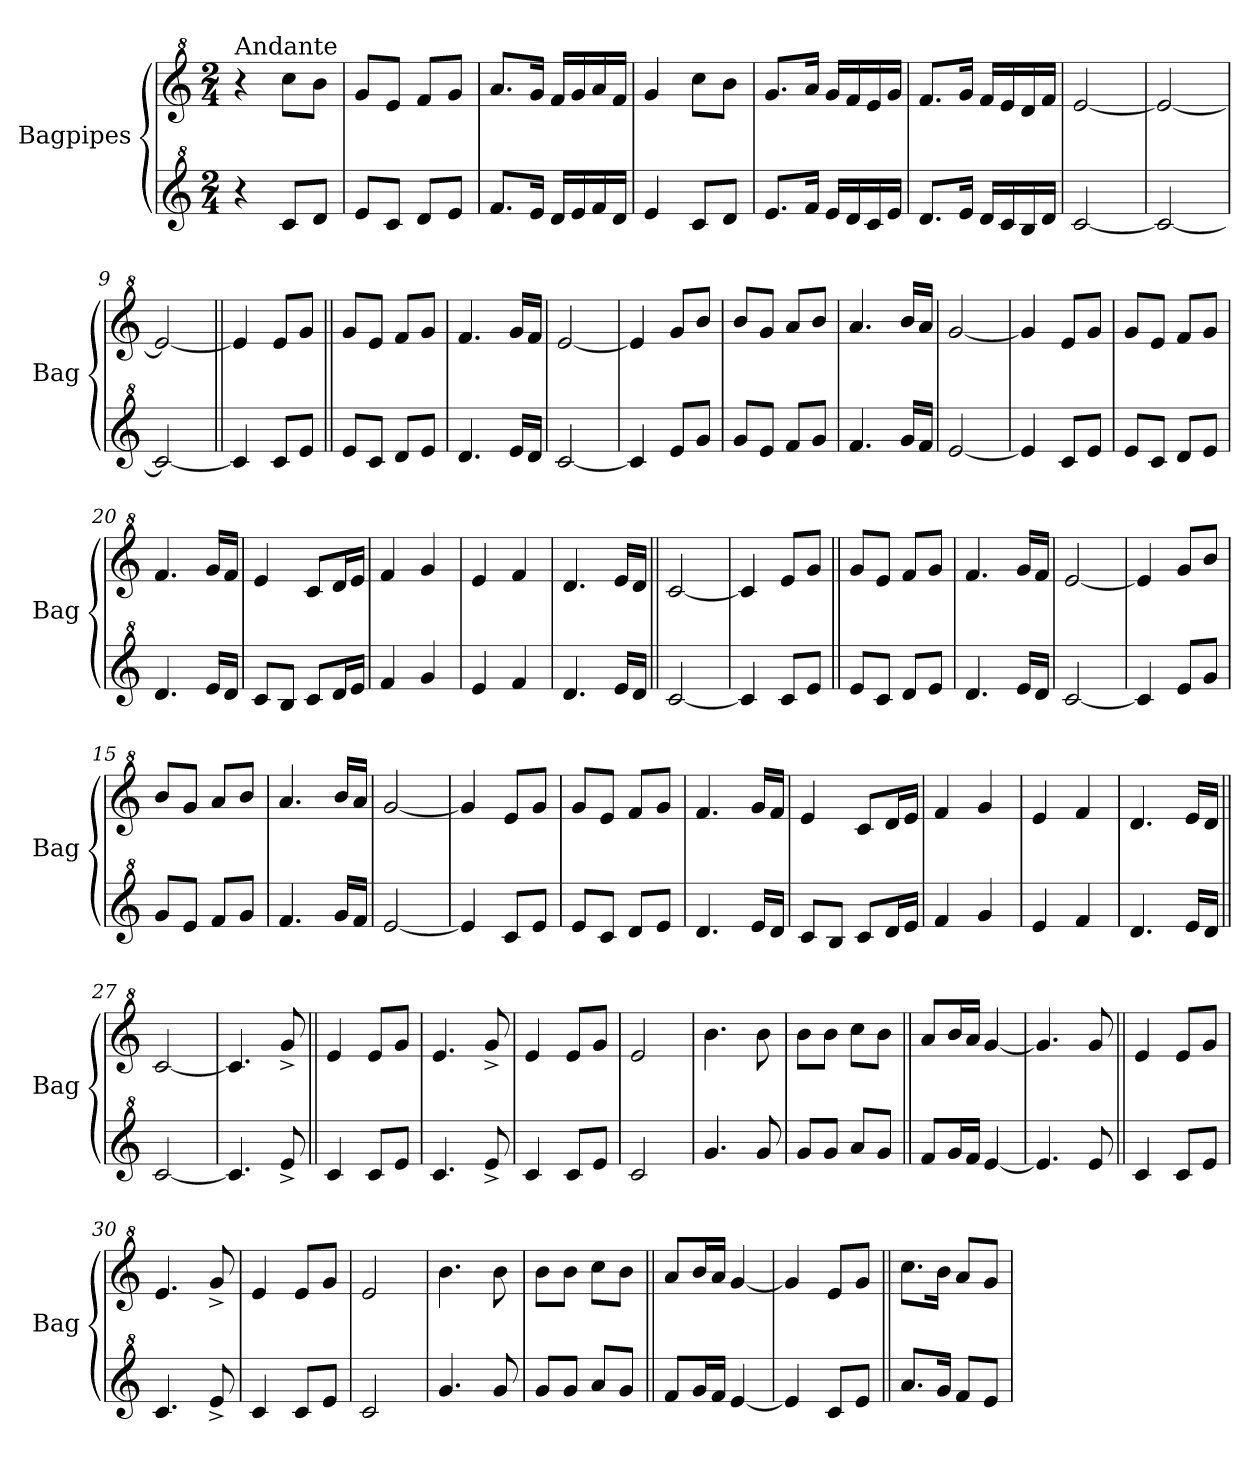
**kern	**kern
*part2	*part1
*staff2	*staff1
*I"Bagpipes	*I"Bagpipes
*I'Bag	*I'Bag
*clefG^2	*clefG^2
*k[]	*k[]
*C:	*C:
*M2/4	*M2/4
=1	=1
!	!LO:TX:a:t=Andante
4r	4r
8cc/L	8ccc\L
8dd/J	8bb\J
=2	=2
8ee/L	8gg/L
8cc/J	8ee/J
8dd/L	8ff/L
8ee/J	8gg/J
=3	=3
8.ff/L	8.aa/L
16ee/Jk	16gg/Jk
16dd/LL	16ff/LL
16ee/	16gg/
16ff/	16aa/
16dd/JJ	16ff/JJ
=4	=4
4ee/	4gg/
8cc/L	8ccc\L
8dd/J	8bb\J
=5	=5
8.ee/L	8.gg/L
16ff/Jk	16aa/Jk
16ee/LL	16gg/LL
16dd/	16ff/
16cc/	16ee/
16ee/JJ	16gg/JJ
=6	=6
8.dd/L	8.ff/L
16ee/Jk	16gg/Jk
16dd/LL	16ff/LL
16cc/	16ee/
16b/	16dd/
16dd/JJ	16ff/JJ
=7	=7
[2cc/	[2ee/
=8	=8
2cc/_	2ee/_
=9	=9
2cc/_	2ee/_
!!LO:LB:g=z
=10||	=10||
4cc/]	4ee/]
8cc/L	8ee/L
8ee/J	8gg/J
=11||	=11||
8ee/L	8gg/L
8cc/J	8ee/J
8dd/L	8ff/L
8ee/J	8gg/J
=12	=12
4.dd/	4.ff/
16ee/LL	16gg/LL
16dd/JJ	16ff/JJ
=13	=13
[2cc/	[2ee/
=14	=14
4cc/]	4ee/]
8ee/L	8gg/L
8gg/J	8bb/J
=15	=15
8gg/L	8bb/L
8ee/J	8gg/J
8ff/L	8aa/L
8gg/J	8bb/J
=16	=16
4.ff/	4.aa/
16gg/LL	16bb/LL
16ff/JJ	16aa/JJ
=17	=17
[2ee/	[2gg/
=18	=18
4ee/]	4gg/]
8cc/L	8ee/L
8ee/J	8gg/J
=19	=19
8ee/L	8gg/L
8cc/J	8ee/J
8dd/L	8ff/L
8ee/J	8gg/J
!!LO:LB:g=z
=20	=20
4.dd/	4.ff/
16ee/LL	16gg/LL
16dd/JJ	16ff/JJ
=21	=21
8cc/L	4ee/
8b/J	.
8cc/L	8cc/L
16dd/L	16dd/L
16ee/JJ	16ee/JJ
=22	=22
4ff/	4ff/
4gg/	4gg/
=23	=23
4ee/	4ee/
4ff/	4ff/
=24	=24
4.dd/	4.dd/
16ee/LL	16ee/LL
16dd/JJ	16dd/JJ
=25||	=25||
[2cc/	[2cc/
=26	=26
4cc/]	4cc/]
8cc/L	8ee/L
8ee/J	8gg/J
=11||	=11||
8ee/L	8gg/L
8cc/J	8ee/J
8dd/L	8ff/L
8ee/J	8gg/J
=12	=12
4.dd/	4.ff/
16ee/LL	16gg/LL
16dd/JJ	16ff/JJ
=13	=13
[2cc/	[2ee/
=14	=14
4cc/]	4ee/]
8ee/L	8gg/L
8gg/J	8bb/J
=15	=15
8gg/L	8bb/L
8ee/J	8gg/J
8ff/L	8aa/L
8gg/J	8bb/J
=16	=16
4.ff/	4.aa/
16gg/LL	16bb/LL
16ff/JJ	16aa/JJ
=17	=17
[2ee/	[2gg/
=18	=18
4ee/]	4gg/]
8cc/L	8ee/L
8ee/J	8gg/J
=19	=19
8ee/L	8gg/L
8cc/J	8ee/J
8dd/L	8ff/L
8ee/J	8gg/J
!!LO:LB:g=z
=20	=20
4.dd/	4.ff/
16ee/LL	16gg/LL
16dd/JJ	16ff/JJ
=21	=21
8cc/L	4ee/
8b/J	.
8cc/L	8cc/L
16dd/L	16dd/L
16ee/JJ	16ee/JJ
=22	=22
4ff/	4ff/
4gg/	4gg/
=23	=23
4ee/	4ee/
4ff/	4ff/
=24	=24
4.dd/	4.dd/
16ee/LL	16ee/LL
16dd/JJ	16dd/JJ
=27||	=27||
[2cc/	[2cc/
=28	=28
4.cc/]	4.cc/]
8ee^/	8gg^/
=29||	=29||
4cc/	4ee/
8cc/L	8ee/L
8ee/J	8gg/J
=30	=30
4.cc/	4.ee/
8ee^/	8gg^/
!!LO:LB:g=z
=31	=31
4cc/	4ee/
8cc/L	8ee/L
8ee/J	8gg/J
=32	=32
2cc/	2ee/
=33	=33
4.gg/	4.bb\
8gg/	8bb\
=34	=34
8gg/L	8bb\L
8gg/J	8bb\J
8aa/L	8ccc\L
8gg/J	8bb\J
=35||	=35||
8ff/L	8aa/L
16gg/L	16bb/L
16ff/JJ	16aa/JJ
[4ee/	[4gg/
=36	=36
4.ee/]	4.gg/]
8ee/	8gg/
=29||	=29||
4cc/	4ee/
8cc/L	8ee/L
8ee/J	8gg/J
=30	=30
4.cc/	4.ee/
8ee^/	8gg^/
!!LO:LB:g=z
=31	=31
4cc/	4ee/
8cc/L	8ee/L
8ee/J	8gg/J
=32	=32
2cc/	2ee/
=33	=33
4.gg/	4.bb\
8gg/	8bb\
=34	=34
8gg/L	8bb\L
8gg/J	8bb\J
8aa/L	8ccc\L
8gg/J	8bb\J
=37||	=37||
8ff/L	8aa/L
16gg/L	16bb/L
16ff/JJ	16aa/JJ
[4ee/	[4gg/
=38	=38
4ee/]	4gg/]
8cc/L	8ee/L
8ee/J	8gg/J
=39||	=39||
8.aa/L	8.ccc\L
16gg/Jk	16bb\Jk
8ff/L	8aa/L
8ee/J	8gg/J
=	=
*-	*-
